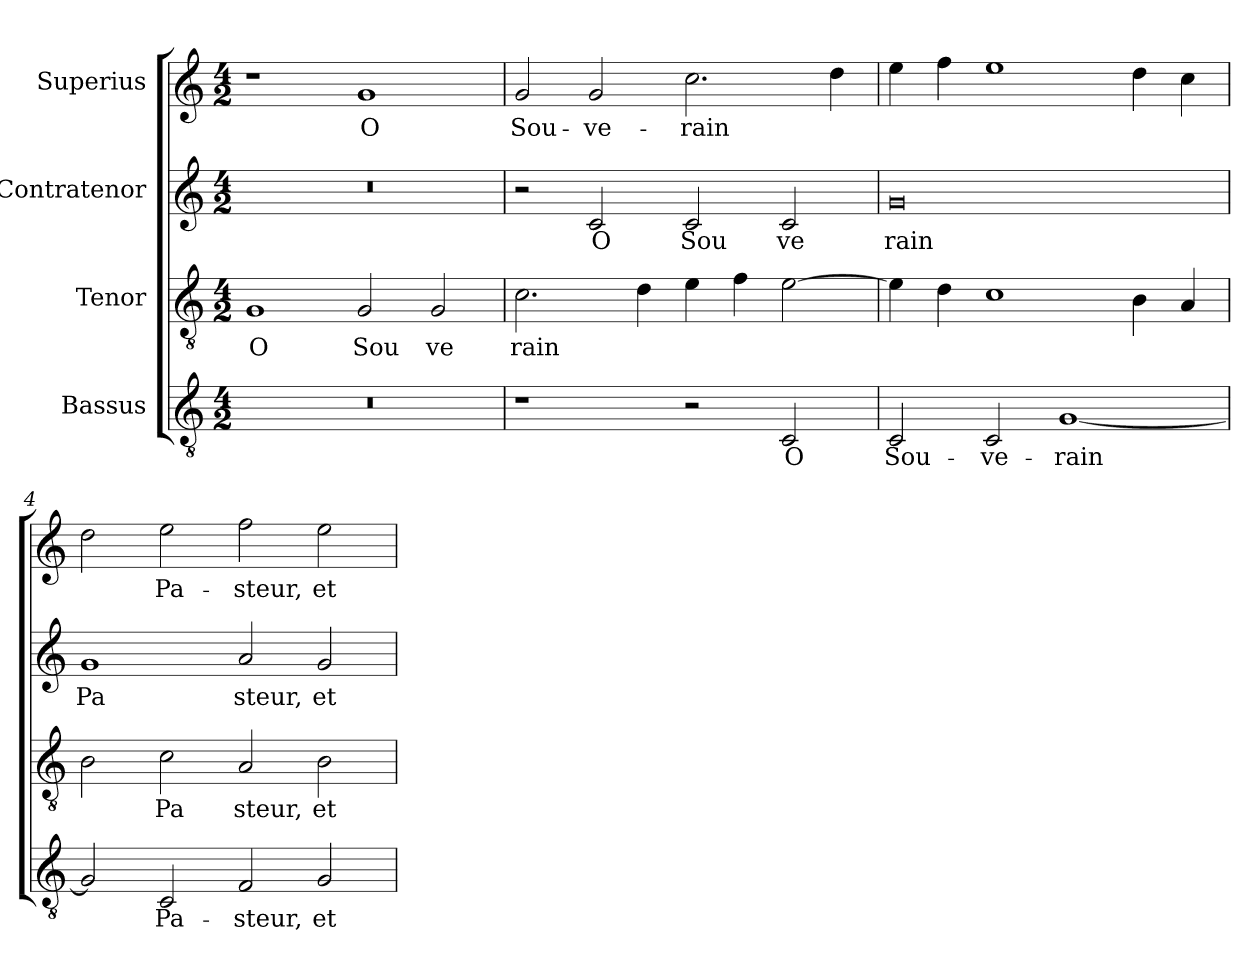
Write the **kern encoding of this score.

**kern	**text	**kern	**text	**kern	**text	**kern	**text
*part4	*part4	*part3	*part3	*part2	*part2	*part1	*part1
*staff4	*staff4	*staff3	*staff3	*staff2	*staff2	*staff1	*staff1
*I"Bassus	*	*I"Tenor	*	*I"Contratenor	*	*I"Superius	*
!!LO:PB:g=z
*stria5	*	*stria5	*	*stria5	*	*stria5	*
*clefGv2	*	*clefGv2	*	*clefG2	*	*clefG2	*
*M4/2	*	*M4/2	*	*M4/2	*	*M4/2	*
=1	=1	=1	=1	=1	=1	=1	=1
!	!	!	!LO:LY:b:cj	!	!	!	!
0r	.	1G	O	0r	.	1r	.
!	!	!	!LO:LY:b:cj	!	!	!	!LO:LY:b:cj
.	.	2G/	Sou	.	.	1g	O
!	!	!	!LO:LY:b:cj	!	!	!	!
.	.	2G/	ve	.	.	.	.
=2	=2	=2	=2	=2	=2	=2	=2
!	!	!	!LO:LY:b	!	!	!	!LO:LY:b:cj
1r	.	2.c\	rain	2r	.	2g/	Sou-
!	!	!	!	!	!LO:LY:b:cj	!	!LO:LY:b:cj
.	.	.	.	2c/	O	2g/	-ve-
.	.	4d\	.	.	.	.	.
!	!	!	!	!	!LO:LY:b:cj	!	!LO:LY:b
2r	.	4e\	.	2c/	Sou	2.cc\	-rain
.	.	4f\	.	.	.	.	.
!	!LO:LY:b:cj	!	!	!	!LO:LY:b:cj	!	!
2C/	-O	[>2e\	.	2c/	ve	.	.
.	.	.	.	.	.	4dd\	.
=3	=3	=3	=3	=3	=3	=3	=3
!	!LO:LY:b:cj	!	!	!	!LO:LY:b:cj	!	!
2C/	Sou-	4e\]	.	0g	rain	4ee\	.
.	.	4d\	.	.	.	4ff\	.
!	!LO:LY:b:cj	!	!	!	!	!	!
2C/	-ve-	1c	.	.	.	1ee	.
!	!LO:LY:b	!	!	!	!	!	!
[<1G	-rain	.	.	.	.	.	.
.	.	4B\	.	.	.	4dd\	.
.	.	4A/	.	.	.	4cc\	.
=4	=4	=4	=4	=4	=4	=4	=4
!	!	!	!	!	!LO:LY:b:cj	!	!
2G/]	.	2B\	.	1g	Pa	2dd\	.
!	!LO:LY:b:cj	!	!LO:LY:b:cj	!	!	!	!LO:LY:b:cj
2C/	Pa-	2c\	Pa	.	.	2ee\	Pa-
!	!LO:LY:b:cj	!	!LO:LY:b:cj	!	!LO:LY:b:cj	!	!LO:LY:b:cj
2F/	-steur,	2A/	steur,	2a/	steur,	2ff\	-steur,
!	!LO:LY:b:cj	!	!LO:LY:b:cj	!	!LO:LY:b:cj	!	!LO:LY:b:cj
2G/	et	2B\	et	2g/	et	2ee\	et
=	=	=	=	=	=	=	=
*-	*-	*-	*-	*-	*-	*-	*-
